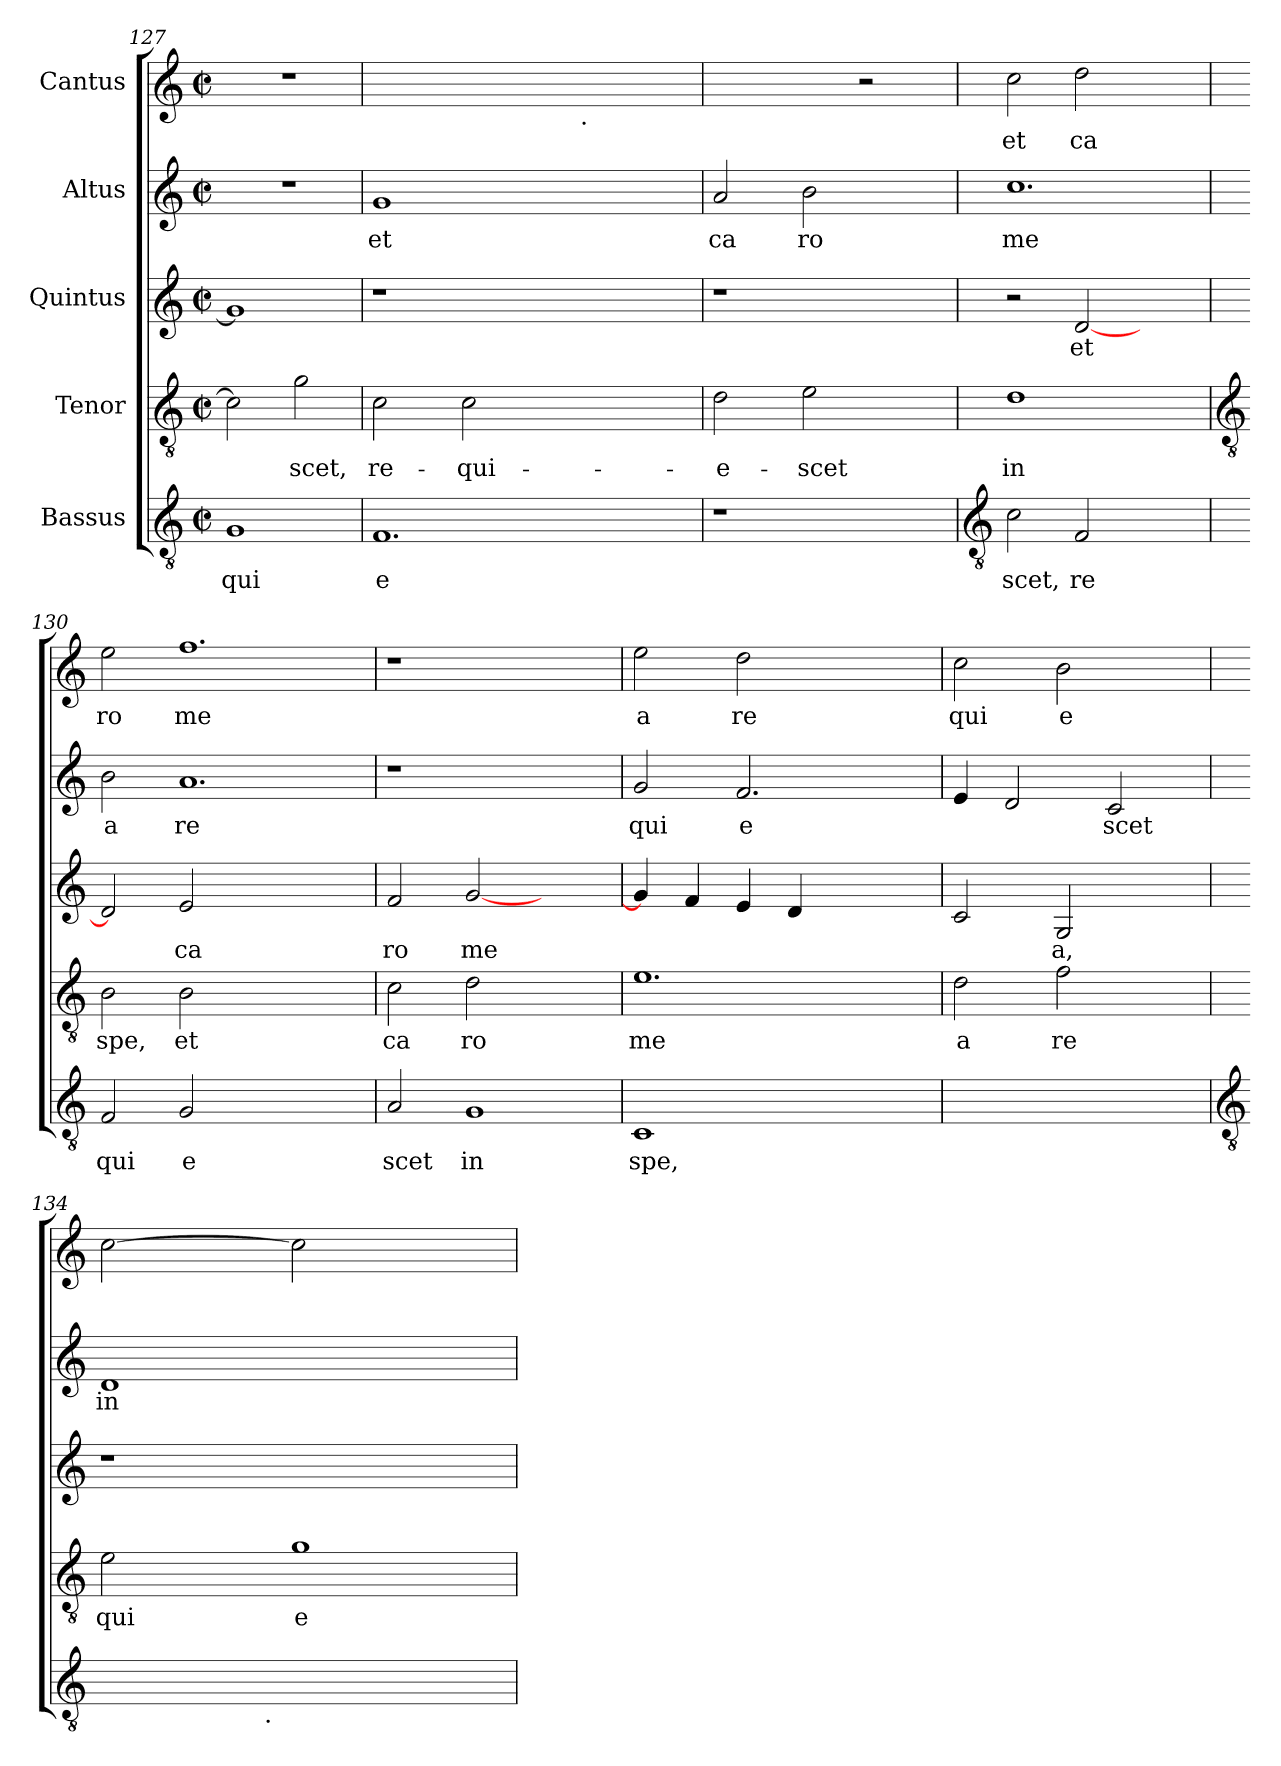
**kern	**text	**kern	**text	**kern	**text	**kern	**text	**kern	**text
*part5	*part5	*part4	*part4	*part3	*part3	*part2	*part2	*part1	*part1
*staff5	*staff5	*staff4	*staff4	*staff3	*staff3	*staff2	*staff2	*staff1	*staff1
*I"Bassus	*	*I"Tenor	*	*I"Quintus	*	*I"Altus	*	*I"Cantus	*
*clefGv2	*	*clefGv2	*	*clefG2	*	*clefG2	*	*clefG2	*
*k[]	*	*k[]	*	*k[]	*	*k[]	*	*k[]	*
*C:	*	*C:	*	*C:	*	*C:	*	*C:	*
*M2/2	*	*M2/2	*	*M2/2	*	*M2/2	*	*M2/2	*
*met(c|)	*	*met(c|)	*	*met(c|)	*	*met(c|)	*	*met(c|)	*
=127	=127	=127	=127	=127	=127	=127	=127	=127	=127
!	!LO:LY:b	!	!	!	!	!	!	!	!
1G	qui	2c\]	.	1g]	.	1r	.	1r	.
!	!	!	!LO:LY:b	!	!	!	!	!	!
.	.	2g\	-scet,	.	.	.	.	.	.
=128	=128	=128	=128	=128	=128	=128	=128	=128	=128
!	!LO:LY:b	!	!LO:LY:b	!	!	!	!LO:LY:b	!	!
1.F	e	2c\	re-	1r	.	1g	et	4ryy	.
.	.	.	.	.	.	.	.	4ryy	.
!	!	!	!LO:LY:b	!	!	!	!	!	!
.	.	2c\	-qui-	.	.	.	.	4ryy	.
.	.	.	.	.	.	.	.	32ryy	.
.	.	.	.	.	.	.	.	32ryy	.
.	.	.	.	.	.	.	.	32ryy	.
.	.	.	.	.	.	.	.	32ryy	.
.	.	.	.	.	.	.	.	32ryy	.
.	.	.	.	.	.	.	.	32ryy	.
!	!	!	!	!	!	!	!	!LO:TX:b:t=.	!
.	.	.	.	.	.	.	.	32ryy	.
.	.	.	.	.	.	.	.	4ryy	.
.	.	2ryy	.	2ryy	.	2ryy	.	.	.
.	.	.	.	.	.	.	.	4ryy	.
.	.	.	.	.	.	.	.	32ryy	.
=128A	=128A	=128A	=128A	=128A	=128A	=128A	=128A	=128A	=128A
!	!	!	!LO:LY:b	!	!	!	!LO:LY:b	!	!
1r	.	2d\	-e-	1r	.	2a/	ca	4ryy	.
.	.	.	.	.	.	.	.	4ryy	.
!	!	!	!LO:LY:b	!	!	!	!LO:LY:b	!	!
.	.	2e\	-scet	.	.	2b\	ro	4ryy	.
.	.	.	.	.	.	.	.	32ryy	.
.	.	.	.	.	.	.	.	2r	.
4ryy	.	4ryy	.	4ryy	.	4ryy	.	.	.
32ryy	.	32ryy	.	32ryy	.	32ryy	.	.	.
!!LO:LB:g=z
=130A	=130A	=130A	=130A	=130A	=130A	=130A	=130A	=130A	=130A
*clefGv2	*	*	*	*	*	*	*	*	*
!	!LO:LY:b	!	!LO:LY:b	!	!	!	!LO:LY:b	!	!LO:LY:b
2c\	scet,	1d	in	2r	.	1.cc	me	2cc\	et
!	!LO:LY:b	!	!	!	!LO:LY:b	!	!	!	!LO:LY:b
2F/	re	.	.	[2d/	et	.	.	2dd\	ca
2ryy	.	2ryy	.	2ryy	.	.	.	2ryy	.
!!LO:LB:g=z
=130B	=130B	=130B	=130B	=130B	=130B	=130B	=130B	=130B	=130B
*	*	*clefGv2	*	*	*	*	*	*	*
!	!LO:LY:b	!	!LO:LY:b	!	!	!	!LO:LY:b	!	!LO:LY:b
2F/	qui	2B\	spe,	2d/]	.	2b\	a	2ee\	ro
!	!LO:LY:b	!	!LO:LY:b	!	!LO:LY:b	!	!LO:LY:b	!	!LO:LY:b
2G/	e	2B\	et	2e/	ca	1.a	re	1.ff	me
1ryy	.	1ryy	.	1ryy	.	.	.	.	.
=131A	=131A	=131A	=131A	=131A	=131A	=131A	=131A	=131A	=131A
!	!LO:LY:b	!	!LO:LY:b	!	!LO:LY:b	!	!	!	!
2A/	scet	2c\	ca	2f/	ro	1r	.	1r	.
!	!LO:LY:b	!	!LO:LY:b	!	!LO:LY:b	!	!	!	!
1G	in	2d\	ro	[2g/	me	.	.	.	.
.	.	2ryy	.	2ryy	.	2ryy	.	2ryy	.
!!LO:LB:g=z
=132	=132	=132	=132	=132	=132	=132	=132	=132	=132
!	!LO:LY:b	!	!LO:LY:b	!	!	!	!LO:LY:b	!	!LO:LY:b
1C	spe,	1.e	me	4g/]	.	2g/	qui	2ee\	a
.	.	.	.	4f/	.	.	.	.	.
!	!	!	!	!	!	!	!LO:LY:b	!	!LO:LY:b
.	.	.	.	4e/	.	2.f/	e	2dd\	re
.	.	.	.	4d/	.	.	.	.	.
2ryy	.	.	.	2ryy	.	.	.	2ryy	.
.	.	.	.	.	.	4ryy	.	.	.
=133	=133	=133	=133	=133	=133	=133	=133	=133	=133
!	!	!	!LO:LY:b	!	!	!	!	!	!LO:LY:b
4ryy	.	2d\	a	2c/	.	4e/	.	2cc\	qui
4ryy	.	.	.	.	.	2d/	.	.	.
!	!	!	!LO:LY:b	!	!LO:LY:b	!	!	!	!LO:LY:b
2.ryy	.	2f\	re	2G/	a,	.	.	2b\	e
!	!	!	!	!	!	!	!LO:LY:b	!	!
.	.	.	.	.	.	2c/	scet	.	.
.	.	4ryy	.	4ryy	.	.	.	4ryy	.
!!LO:LB:g=z
=134	=134	=134	=134	=134	=134	=134	=134	=134	=134
*clefGv2	*	*	*	*	*	*	*	*	*
!	!	!	!LO:LY:b	!	!	!	!LO:LY:b	!	!
4ryy	.	2e\	qui	1r	.	1d	in	[2cc\	.
64ryy	.	.	.	.	.	.	.	.	.
64ryy	.	.	.	.	.	.	.	.	.
64ryy	.	.	.	.	.	.	.	.	.
64ryy	.	.	.	.	.	.	.	.	.
64ryy	.	.	.	.	.	.	.	.	.
64ryy	.	.	.	.	.	.	.	.	.
64ryy	.	.	.	.	.	.	.	.	.
64ryy	.	.	.	.	.	.	.	.	.
64ryy	.	.	.	.	.	.	.	.	.
64ryy	.	.	.	.	.	.	.	.	.
64ryy	.	.	.	.	.	.	.	.	.
64ryy	.	.	.	.	.	.	.	.	.
!LO:TX:b:t=.	!	!	!	!	!	!	!	!	!
64ryy	.	.	.	.	.	.	.	.	.
4ryy	.	.	.	.	.	.	.	.	.
!	!	!	!LO:LY:b	!	!	!	!	!	!
.	.	1g	e	.	.	.	.	2cc\]	.
4ryy	.	.	.	.	.	.	.	.	.
4ryy	.	.	.	.	.	.	.	.	.
.	.	.	.	2ryy	.	2ryy	.	2ryy	.
4ryy	.	.	.	.	.	.	.	.	.
32.ryy	.	.	.	.	.	.	.	.	.
=	=	=	=	=	=	=	=	=	=
*-	*-	*-	*-	*-	*-	*-	*-	*-	*-
